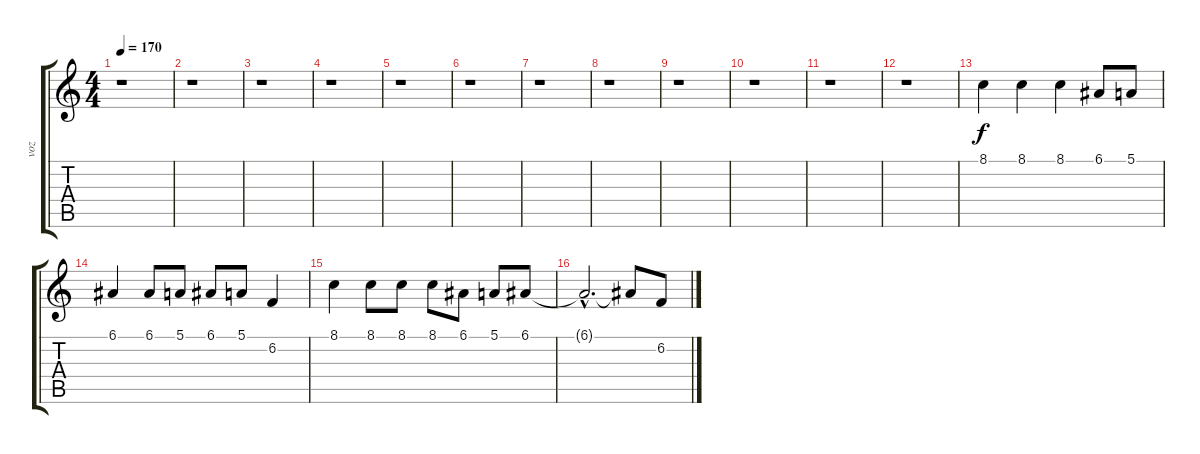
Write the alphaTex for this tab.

\track ("voz" "voz") {instrument trumpet}
\staff {score tabs}
\tuning (E4 B3 G3 D3 A2 E2) {hide}
\ts (4 4)
\tempo 170
\clef g2
\ks c
r.1{dy f instrument trumpet} |
r.1 |
r.1 |
r.1 |
r.1 |
r.1 |
r.1 |
r.1 |
r.1 |
r.1 |
r.1 |
r.1 |
8.1.4 8.1.4 8.1.4 6.1.8 5.1.8 |
6.1.4 6.1.8 5.1.8 6.1.8 5.1.8 6.2.4 |
8.1.4 8.1.8 8.1.8 8.1.8 6.1.8 5.1.8 6.1.8 |
6.1{hac t}.2{d} 6.1{t}.8 6.2.8
